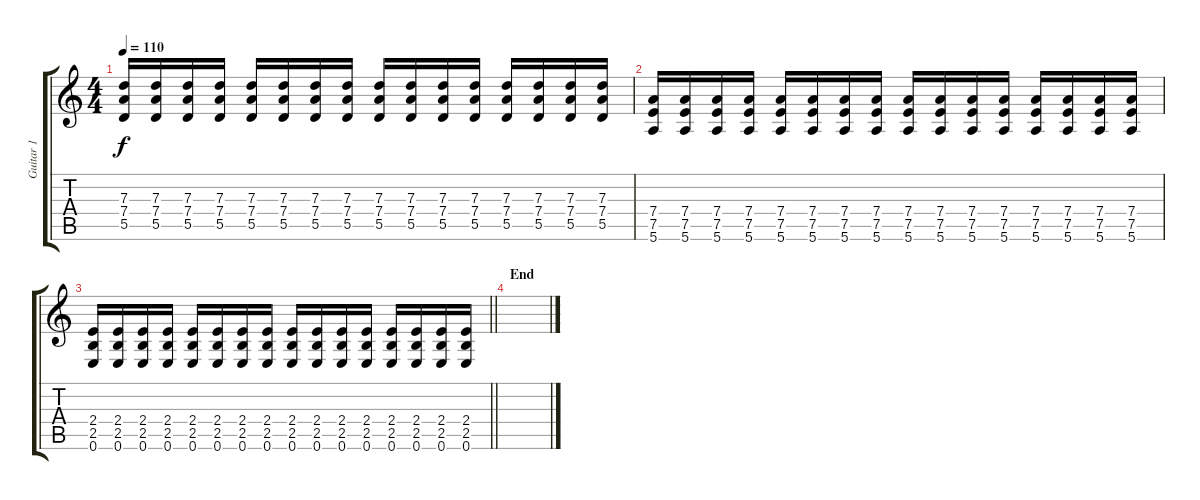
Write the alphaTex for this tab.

\track ("Guitar 1" "Guitar 1") {instrument distortionguitar}
\staff {score tabs}
\tuning (E4 B3 G3 D3 A2 E2) {hide}
\ts (4 4)
\tempo 110
\clef g2
\ks c
(7.3 7.4 5.5).16{dy f} (7.3 7.4 5.5).16 (7.3 7.4 5.5).16 (7.3 7.4 5.5).16 (7.3 7.4 5.5).16 (7.3 7.4 5.5).16 (7.3 7.4 5.5).16 (7.3 7.4 5.5).16 (7.3 7.4 5.5).16 (7.3 7.4 5.5).16 (7.3 7.4 5.5).16 (7.3 7.4 5.5).16 (7.3 7.4 5.5).16 (7.3 7.4 5.5).16 (7.3 7.4 5.5).16 (7.3 7.4 5.5).16 |
(7.4 7.5 5.6).16 (7.4 7.5 5.6).16 (7.4 7.5 5.6).16 (7.4 7.5 5.6).16 (7.4 7.5 5.6).16 (7.4 7.5 5.6).16 (7.4 7.5 5.6).16 (7.4 7.5 5.6).16 (7.4 7.5 5.6).16 (7.4 7.5 5.6).16 (7.4 7.5 5.6).16 (7.4 7.5 5.6).16 (7.4 7.5 5.6).16 (7.4 7.5 5.6).16 (7.4 7.5 5.6).16 (7.4 7.5 5.6).16 |
\barLineRight lightlight
(2.4 2.5 0.6).16 (2.4 2.5 0.6).16 (2.4 2.5 0.6).16 (2.4 2.5 0.6).16 (2.4 2.5 0.6).16 (2.4 2.5 0.6).16 (2.4 2.5 0.6).16 (2.4 2.5 0.6).16 (2.4 2.5 0.6).16 (2.4 2.5 0.6).16 (2.4 2.5 0.6).16 (2.4 2.5 0.6).16 (2.4 2.5 0.6).16 (2.4 2.5 0.6).16 (2.4 2.5 0.6).16 (2.4 2.5 0.6).16 |
\section ("" "End")
